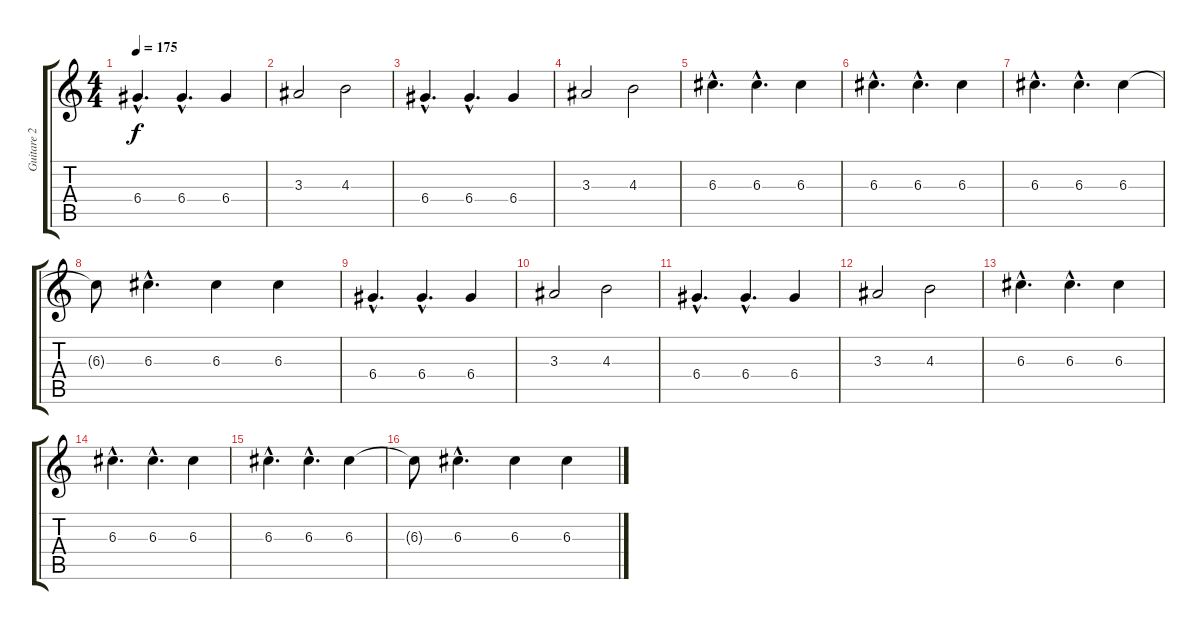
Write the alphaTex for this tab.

\track ("Guitare 2" "Guitare 2") {instrument distortionguitar}
\staff {score tabs}
\tuning (E4 B3 G3 D3 A2 E2) {hide}
\ts (4 4)
\tempo 175
\clef g2
\ks c
6.4{hac}.4{d dy f} 6.4{hac}.4{d} 6.4.4 |
3.3.2 4.3.2 |
6.4{hac}.4{d} 6.4{hac}.4{d} 6.4.4 |
3.3.2 4.3.2 |
6.3{hac}.4{d} 6.3{hac}.4{d} 6.3.4 |
6.3{hac}.4{d} 6.3{hac}.4{d} 6.3.4 |
6.3{hac}.4{d} 6.3{hac}.4{d} 6.3.4 |
6.3{t}.8 6.3{hac}.4{d} 6.3.4 6.3.4 |
6.4{hac}.4{d} 6.4{hac}.4{d} 6.4.4 |
3.3.2 4.3.2 |
6.4{hac}.4{d} 6.4{hac}.4{d} 6.4.4 |
3.3.2 4.3.2 |
6.3{hac}.4{d} 6.3{hac}.4{d} 6.3.4 |
6.3{hac}.4{d} 6.3{hac}.4{d} 6.3.4 |
6.3{hac}.4{d} 6.3{hac}.4{d} 6.3.4 |
6.3{t}.8 6.3{hac}.4{d} 6.3.4 6.3.4
